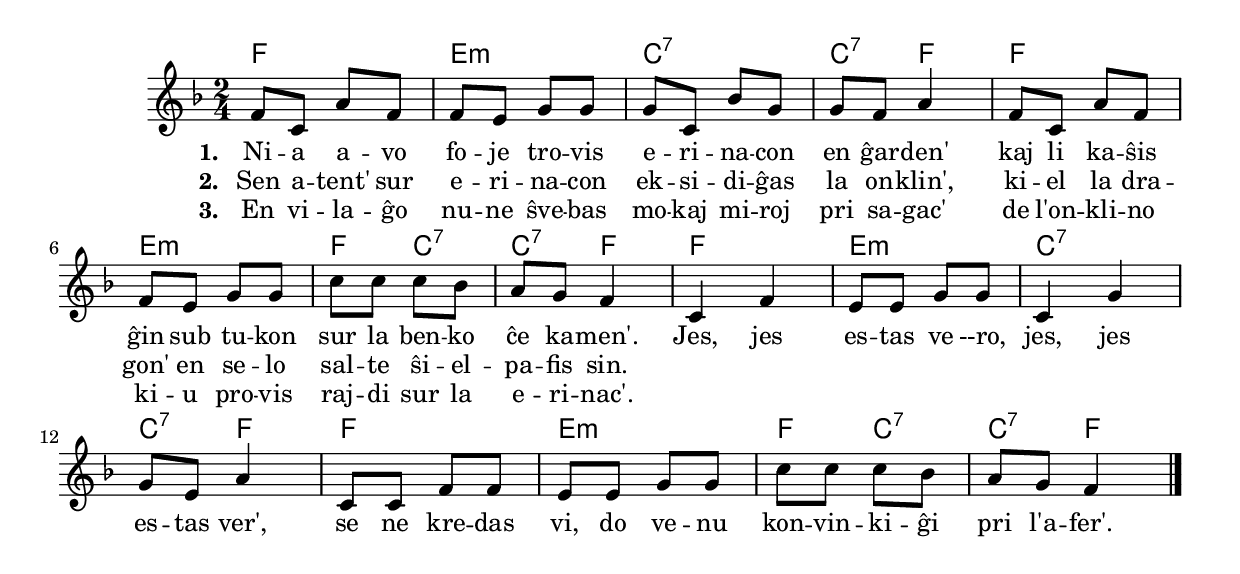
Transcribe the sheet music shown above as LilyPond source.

\tocItem \markup "La erinaco"

\score {
	\header {
	title = "La erinaco"
	subsubtitle = "El la ĉeĥa Josef Cink"
	}
	
	\transpose c c' {
	<< \chords {
		 f2 e:m c:7 c4:7 f f2 e:m f4 c:7 c:7 f
         f2  e:m c:7 c4:7 f f2 e:m f4 c:7 c:7 f
           } % chords
	\relative {
		\time 2/4
		\key f \major
	%\autoBeamOff
f8 c a' f f e g g g c, bes' g g f a4 f8 c a' f f e g g c c c  bes a g f4
c f e8 e g g c,4 g' g8 e a4 c,8 c f f e e g g c c c bes a g f4
\bar "|." 
	\autoBeamOn
	} % relative
	\addlyrics { \set stanza = #"1. "
Ni -- a a -- vo fo -- je tro -- vis e -- ri -- na -- con en ĝar -- den' kaj li ka -- ŝis ĝin sub tu -- kon sur la ben -- ko ĉe ka -- men'. 
Jes, jes es -- tas ve --ro, jes, jes es -- tas ver', se ne kre -- das vi, do ve -- nu kon -- vin -- ki -- ĝi pri l'a -- fer'.
	} %addlyrics
	\addlyrics { \set stanza = #"2. "
	Sen a -- tent' sur e -- ri -- na -- con ek -- si -- di -- ĝas la on -- klin', ki -- el la dra -- gon' en se -- lo sal -- te ŝi -- el -- pa -- fis sin.} %addlyrics
	\addlyrics { \set stanza = #"3. "
	En vi -- la -- ĝo nu -- ne ŝve -- bas mo -- kaj mi -- roj pri sa -- gac' de  l'on -- kli -- no ki -- u pro -- vis raj -- di sur la e -- ri -- nac'.} %addlyrics

>>
	} % transpose
 
    %\combine \null \vspace #0.5 % adds vertical spacing between verses
} % score
